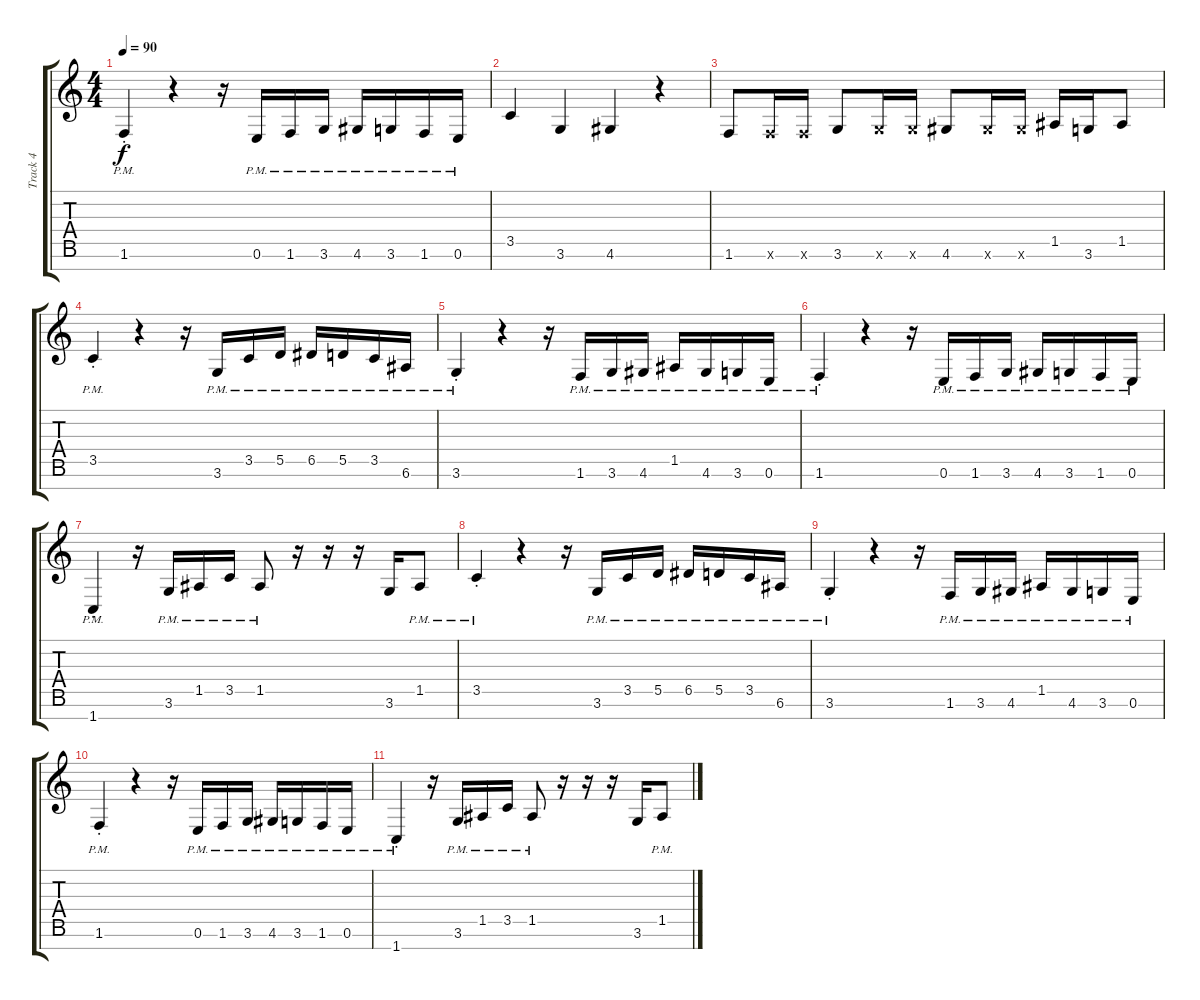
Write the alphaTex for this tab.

\track ("Track 4" "Track 4") {instrument distortionguitar}
\staff {score tabs}
\tuning (E4 B3 G3 D3 A2 E2 B1) {hide}
\ts (4 4)
\tempo 90
\clef g2
\ks c
1.6{pm st}.4{dy f} r.4 r.16 0.6{pm}.16 1.6{pm}.16 3.6{pm}.16 4.6{pm}.16 3.6{pm}.16 1.6{pm}.16 0.6{pm}.16 |
3.5.4 3.6.4 4.6.4 r.4 |
1.6.8 1.6{x}.16 1.6{x}.16 3.6.8 3.6{x}.16 3.6{x}.16 4.6.8 4.6{x}.16 4.6{x}.16 1.5.16 3.6.16 1.5.8 |
3.5{pm st}.4 r.4 r.16 3.6{pm}.16 3.5{pm}.16 5.5{pm}.16 6.5{pm}.16 5.5{pm}.16 3.5{pm}.16 6.6{pm}.16 |
3.6{pm st}.4 r.4 r.16 1.6{pm}.16 3.6{pm}.16 4.6{pm}.16 1.5{pm}.16 4.6{pm}.16 3.6{pm}.16 0.6{pm}.16 |
1.6{pm st}.4 r.4 r.16 0.6{pm}.16 1.6{pm}.16 3.6{pm}.16 4.6{pm}.16 3.6{pm}.16 1.6{pm}.16 0.6{pm}.16 |
1.7{pm st}.4 r.16 3.6{pm}.16 1.5{pm}.16 3.5{pm}.16 1.5{pm}.8 r.16 r.16 r.16 3.6.16 1.5{pm}.8 |
3.5{pm st}.4 r.4 r.16 3.6{pm}.16 3.5{pm}.16 5.5{pm}.16 6.5{pm}.16 5.5{pm}.16 3.5{pm}.16 6.6{pm}.16 |
3.6{pm st}.4 r.4 r.16 1.6{pm}.16 3.6{pm}.16 4.6{pm}.16 1.5{pm}.16 4.6{pm}.16 3.6{pm}.16 0.6{pm}.16 |
1.6{pm st}.4 r.4 r.16 0.6{pm}.16 1.6{pm}.16 3.6{pm}.16 4.6{pm}.16 3.6{pm}.16 1.6{pm}.16 0.6{pm}.16 |
1.7{pm st}.4 r.16 3.6{pm}.16 1.5{pm}.16 3.5{pm}.16 1.5{pm}.8 r.16 r.16 r.16 3.6.16 1.5{pm}.8
